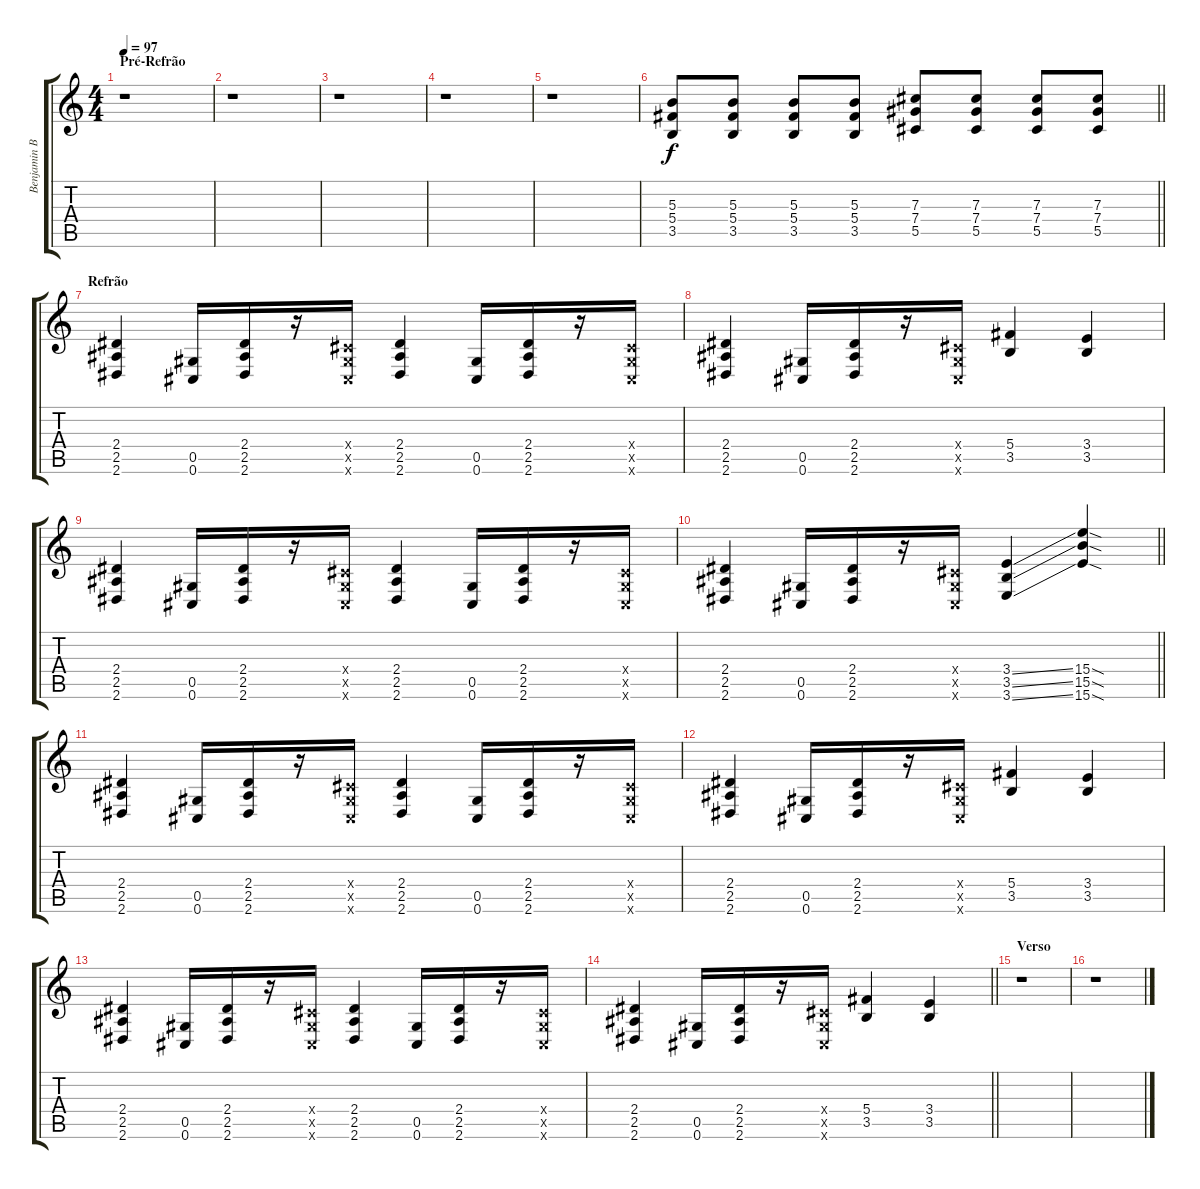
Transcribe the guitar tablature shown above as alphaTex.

\track ("Benjamin Burnley" "Benjamin B") {instrument distortionguitar}
\staff {score tabs}
\tuning (Eb4 Bb3 Gb3 Db3 Ab2 Db2) {hide}
\ts (4 4)
\section ("" "Pré-Refrão")
\tempo 97
\clef g2
\ks c
r.1{dy f} |
r.1 |
r.1 |
r.1 |
r.1 |
\barLineRight lightlight
(5.3 5.4 3.5).8 (5.3 5.4 3.5).8 (5.3 5.4 3.5).8 (5.3 5.4 3.5).8 (7.3 7.4 5.5).8 (7.3 7.4 5.5).8 (7.3 7.4 5.5).8 (7.3 7.4 5.5).8 |
\section ("" "Refrão")
(2.4 2.5 2.6).4 (0.5 0.6).16 (2.4 2.5 2.6).16 r.16 (0.4{x} 0.5{x} 0.6{x}).16 (2.4 2.5 2.6).4 (0.5 0.6).16 (2.4 2.5 2.6).16 r.16 (0.4{x} 0.5{x} 0.6{x}).16 |
(2.4 2.5 2.6).4 (0.5 0.6).16 (2.4 2.5 2.6).16 r.16 (0.4{x} 0.5{x} 0.6{x}).16 (5.4 3.5).4 (3.4 3.5).4 |
(2.4 2.5 2.6).4 (0.5 0.6).16 (2.4 2.5 2.6).16 r.16 (0.4{x} 0.5{x} 0.6{x}).16 (2.4 2.5 2.6).4 (0.5 0.6).16 (2.4 2.5 2.6).16 r.16 (0.4{x} 0.5{x} 0.6{x}).16 |
\barLineRight lightlight
(2.4 2.5 2.6).4 (0.5 0.6).16 (2.4 2.5 2.6).16 r.16 (0.4{x} 0.5{x} 0.6{x}).16 (3.4{ss} 3.5{ss} 3.6{ss}).4 (15.4{sod} 15.5{sod} 15.6{sod}).4 |
(2.4 2.5 2.6).4 (0.5 0.6).16 (2.4 2.5 2.6).16 r.16 (0.4{x} 0.5{x} 0.6{x}).16 (2.4 2.5 2.6).4 (0.5 0.6).16 (2.4 2.5 2.6).16 r.16 (0.4{x} 0.5{x} 0.6{x}).16 |
(2.4 2.5 2.6).4 (0.5 0.6).16 (2.4 2.5 2.6).16 r.16 (0.4{x} 0.5{x} 0.6{x}).16 (5.4 3.5).4 (3.4 3.5).4 |
(2.4 2.5 2.6).4 (0.5 0.6).16 (2.4 2.5 2.6).16 r.16 (0.4{x} 0.5{x} 0.6{x}).16 (2.4 2.5 2.6).4 (0.5 0.6).16 (2.4 2.5 2.6).16 r.16 (0.4{x} 0.5{x} 0.6{x}).16 |
\barLineRight lightlight
(2.4 2.5 2.6).4 (0.5 0.6).16 (2.4 2.5 2.6).16 r.16 (0.4{x} 0.5{x} 0.6{x}).16 (5.4 3.5).4 (3.4 3.5).4 |
\section ("" "Verso")
r.1 |
r.1
